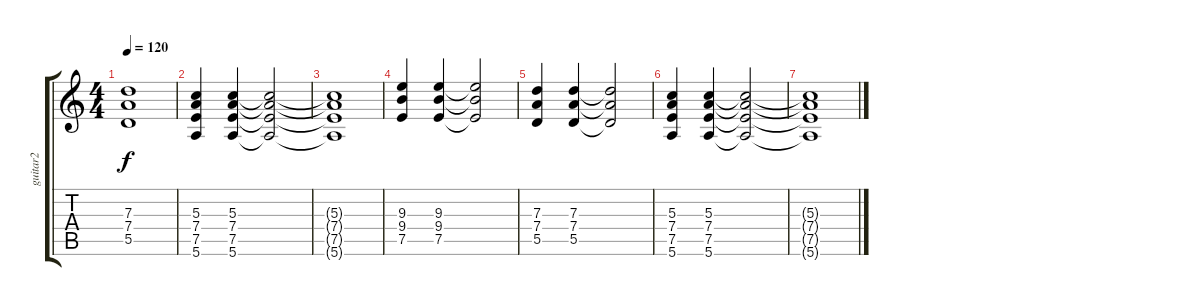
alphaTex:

\track ("guitar2" "guitar2") {instrument distortionguitar}
\staff {score tabs}
\tuning (E4 B3 G3 D3 A2 E2) {hide}
\ts (4 4)
\tempo 120
\clef g2
\ks c
(7.3{t} 7.4{t} 5.5{t}).1{dy f} |
(5.3 7.4 7.5 5.6).4 (5.3 7.4 7.5 5.6).4 (5.3{t} 7.4{t} 7.5{t} 5.6{t}).2 |
(5.3{t} 7.4{t} 7.5{t} 5.6{t}).1 |
(9.3 9.4 7.5).4 (9.3 9.4 7.5).4 (9.3{t} 9.4{t} 7.5{t}).2 |
(7.3 7.4 5.5).4 (7.3 7.4 5.5).4 (7.3{t} 7.4{t} 5.5{t}).2 |
(5.3 7.4 7.5 5.6).4 (5.3 7.4 7.5 5.6).4 (5.3{t} 7.4{t} 7.5{t} 5.6{t}).2 |
(5.3{t} 7.4{t} 7.5{t} 5.6{t}).1
